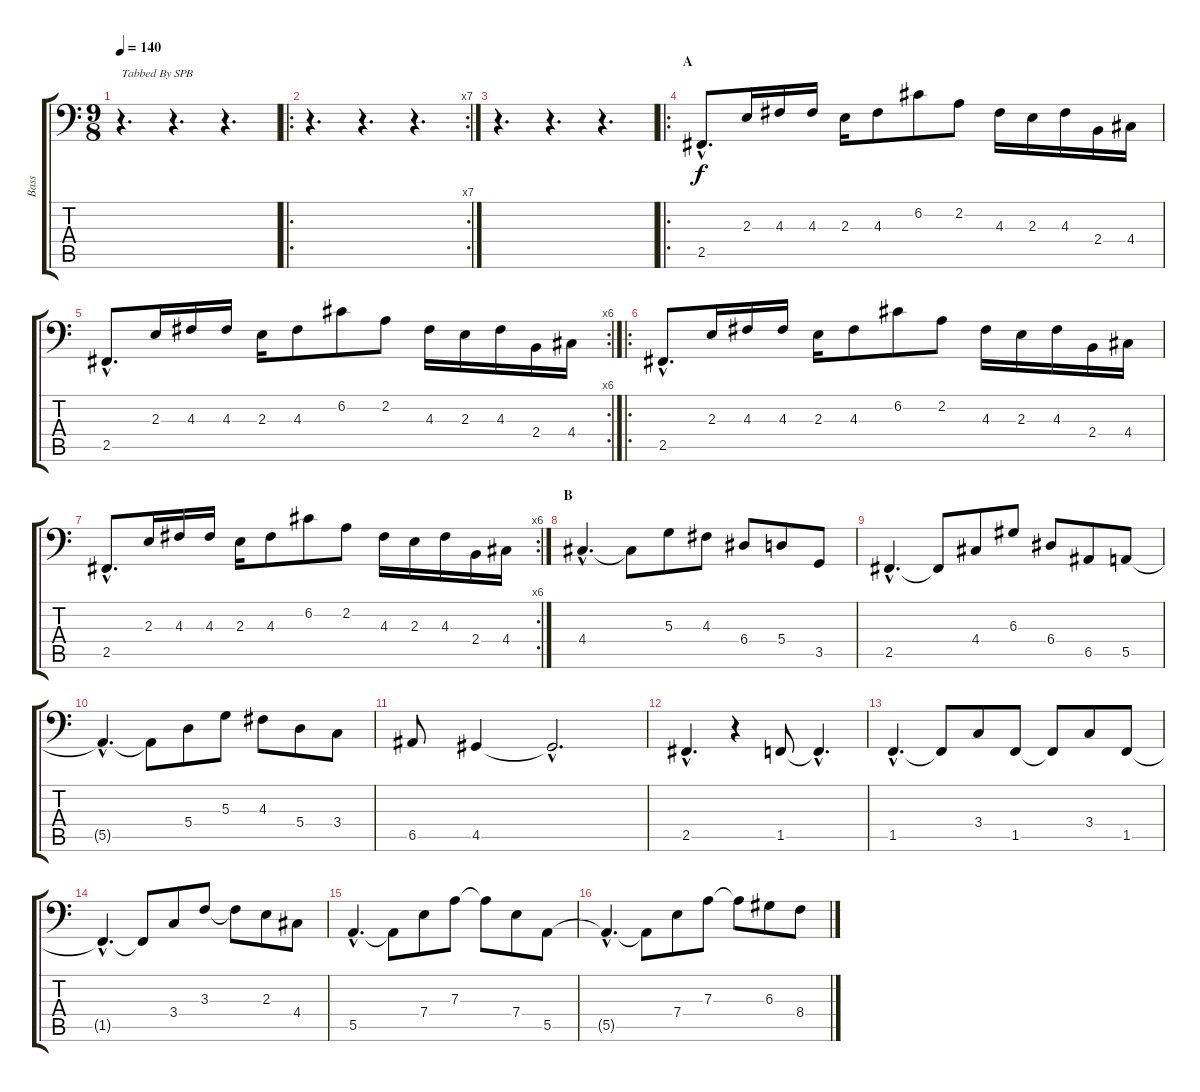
\track ("Bass" "Bass") {instrument electricbasspick}
\staff {score tabs}
\tuning (C3 G2 D2 A1 E1 B0) {hide}
\ts (9 8)
\tempo 140
\clef f4
\ks c
r.4{d txt "Tabbed By SPB" dy f instrument electricbasspick} r.4{d} r.4{d} |
\ro
\rc 7
r.4{d} r.4{d} r.4{d} |
r.4{d} r.4{d} r.4{d} |
\ro
\section ("" "A")
2.5{hac}.8{d} 2.3.16 4.3.16 4.3.16 2.3.16 4.3.8 6.2.8 2.2.8 4.3.16 2.3.16 4.3.16 2.4.16 4.4.16 |
\rc 6
2.5{hac}.8{d} 2.3.16 4.3.16 4.3.16 2.3.16 4.3.8 6.2.8 2.2.8 4.3.16 2.3.16 4.3.16 2.4.16 4.4.16 |
\ro
2.5{hac}.8{d} 2.3.16 4.3.16 4.3.16 2.3.16 4.3.8 6.2.8 2.2.8 4.3.16 2.3.16 4.3.16 2.4.16 4.4.16 |
\rc 6
2.5{hac}.8{d} 2.3.16 4.3.16 4.3.16 2.3.16 4.3.8 6.2.8 2.2.8 4.3.16 2.3.16 4.3.16 2.4.16 4.4.16 |
\section ("" "B")
4.4{hac}.4{d} 4.4{t}.8 5.3.8 4.3.8 6.4.8 5.4.8 3.5.8 |
2.5{hac}.4{d} 2.5{t}.8 4.4.8 6.3.8 6.4.8 6.5.8 5.5.8 |
5.5{hac t}.4{d} 5.5{t}.8 5.4.8 5.3.8 4.3.8 5.4.8 3.4.8 |
6.5.8 4.5.4 4.5{hac t}.2{d} |
2.5{hac}.4{d} r.4 1.5.8 1.5{hac t}.4{d} |
1.5{hac}.4{d} 1.5{t}.8 3.4.8 1.5.8 1.5{t}.8 3.4.8 1.5.8 |
1.5{hac t}.4{d} 1.5{t}.8 3.4.8 3.3.8 3.3{t}.8 2.3.8 4.4.8 |
5.5{hac}.4{d} 5.5{t}.8 7.4.8 7.3.8 7.3{t}.8 7.4.8 5.5.8 |
5.5{hac t}.4{d} 5.5{t}.8 7.4.8 7.3.8 7.3{t}.8 6.3.8 8.4.8
